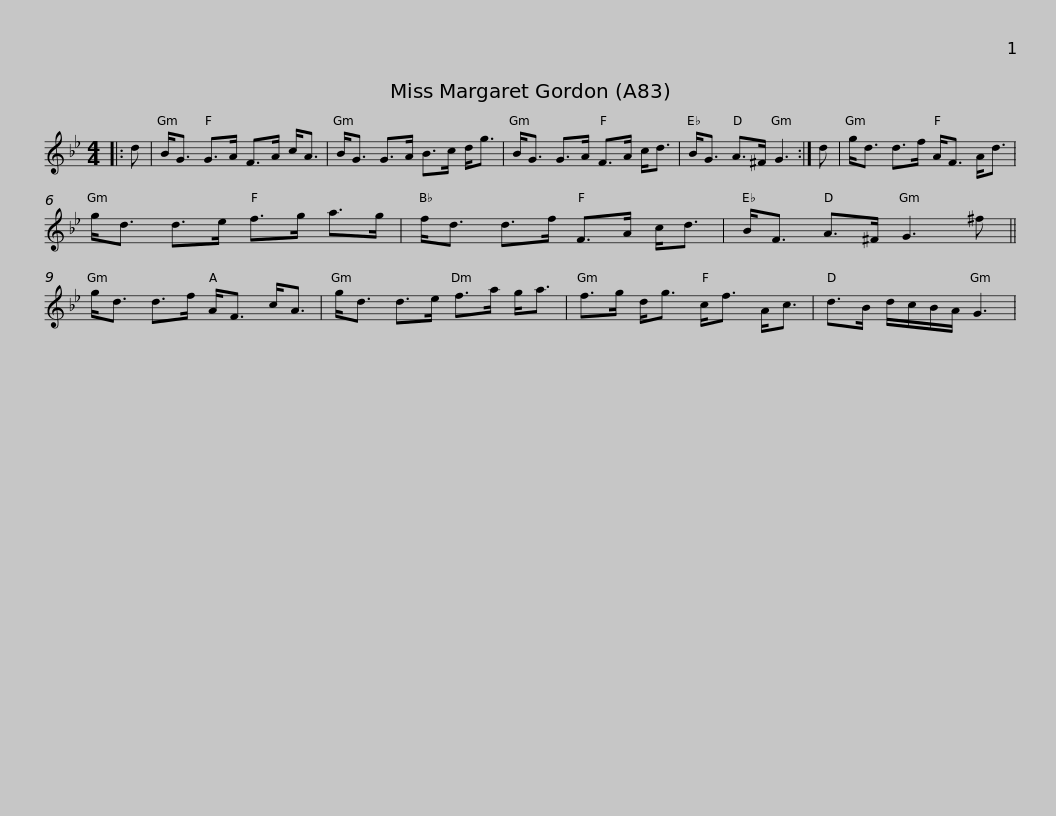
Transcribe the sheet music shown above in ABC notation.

X:1
L:1/8
M:4/4
I:linebreak $
K:Gmin
V:1 treble
V:1
|: d | B<G G>A F>A c<A | B<G G>A B>c d<g | B<G G>A F>A c<d | B<G A>^F G3 :| %5
 d |$ g<d d>f A<F A<d | g<d d>e f>g a>g | f<d d>f F>A c<d | B<F A>^F G3 ^f ||$ %10
 g<d d>f A<F c<A | g<d d>e f>a g<a | f>g d<g c<f A<c | d>B d/c/B/A/ G3 | %14
